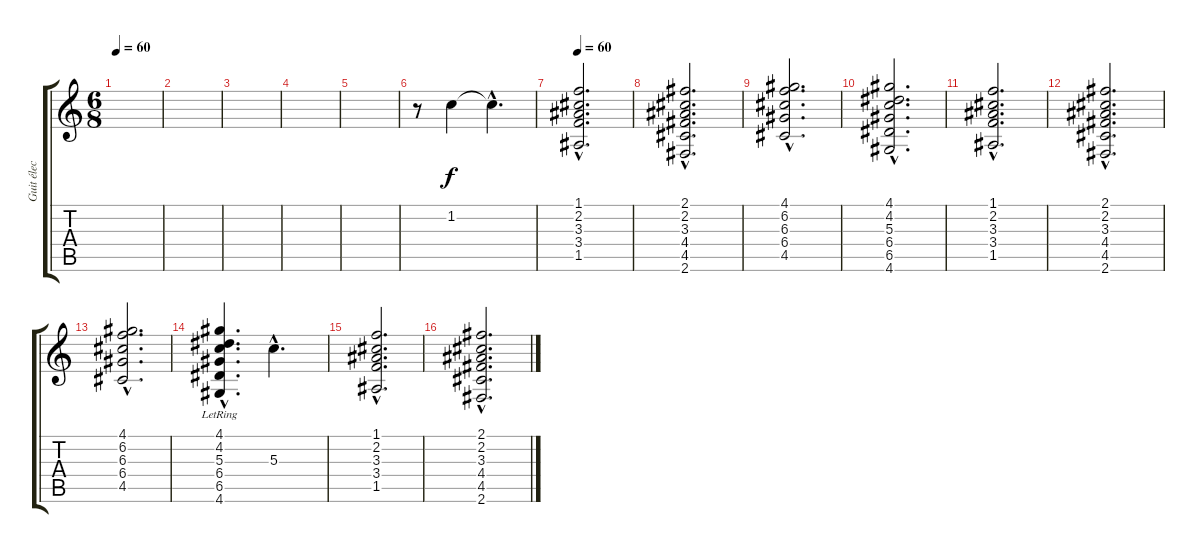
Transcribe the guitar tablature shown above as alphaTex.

\track ("Guit élec" "Guit élec") {instrument distortionguitar}
\staff {score tabs}
\tuning (E4 B3 G3 D3 A2 E2) {hide}
\ts (6 8)
\tempo 60
\clef g2
\ks c
|
|
|
|
|
r.8{volume 0} 1.2.4{volume 14} 1.2{hac t}.4{d} |
\tempo 60
(1.1{hac} 2.2{hac} 3.3{hac} 3.4{hac} 1.5{hac}).2{d} |
(2.1{hac} 2.2{hac} 3.3{hac} 4.4{hac} 4.5{hac} 2.6{hac}).2{d} |
(4.1{hac} 6.2{hac} 6.3{hac} 6.4{hac} 4.5{hac}).2{d} |
(4.1{hac} 4.2{hac} 5.3{hac} 6.4{hac} 6.5{hac} 4.6{hac}).2{d} |
(1.1{hac} 2.2{hac} 3.3{hac} 3.4{hac} 1.5{hac}).2{d} |
(2.1{hac} 2.2{hac} 3.3{hac} 4.4{hac} 4.5{hac} 2.6{hac}).2{d} |
(4.1{hac} 6.2{hac} 6.3{hac} 6.4{hac} 4.5{hac}).2{d} |
(4.1{hac lr} 4.2{hac lr} 5.3{hac lr} 6.4{hac lr} 6.5{hac lr} 4.6{hac lr}).4{d} 5.3{hac}.4{d} |
(1.1{hac} 2.2{hac} 3.3{hac} 3.4{hac} 1.5{hac}).2{d} |
(2.1{hac} 2.2{hac} 3.3{hac} 4.4{hac} 4.5{hac} 2.6{hac}).2{d}
